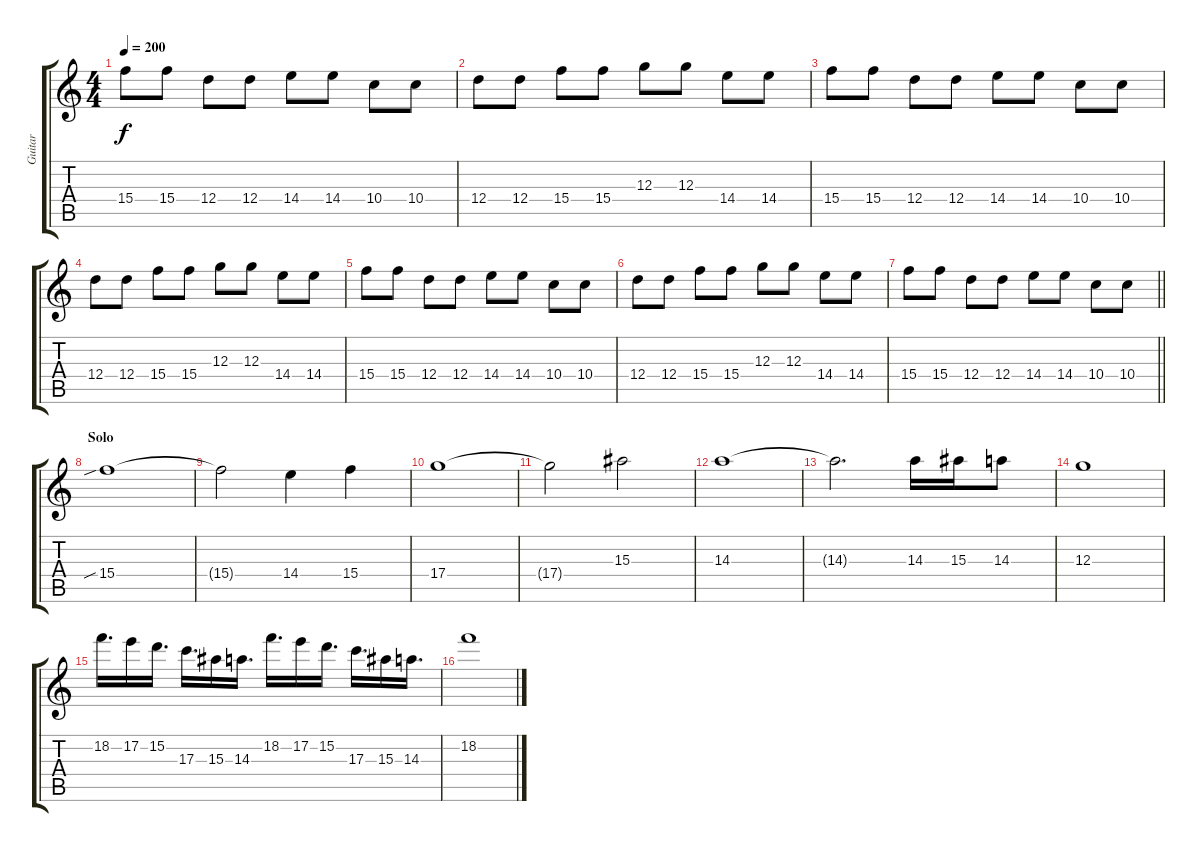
\track ("Guitar" "Guitar") {instrument distortionguitar}
\staff {score tabs}
\tuning (E4 B3 G3 D3 A2 D2) {hide}
\ts (4 4)
\tempo 200
\clef g2
\ks c
15.4.8{dy f} 15.4.8 12.4.8 12.4.8 14.4.8 14.4.8 10.4.8 10.4.8 |
12.4.8 12.4.8 15.4.8 15.4.8 12.3.8 12.3.8 14.4.8 14.4.8 |
15.4.8 15.4.8 12.4.8 12.4.8 14.4.8 14.4.8 10.4.8 10.4.8 |
12.4.8 12.4.8 15.4.8 15.4.8 12.3.8 12.3.8 14.4.8 14.4.8 |
15.4.8 15.4.8 12.4.8 12.4.8 14.4.8 14.4.8 10.4.8 10.4.8 |
12.4.8 12.4.8 15.4.8 15.4.8 12.3.8 12.3.8 14.4.8 14.4.8 |
\barLineRight lightlight
15.4.8 15.4.8 12.4.8 12.4.8 14.4.8 14.4.8 10.4.8 10.4.8 |
\section ("" "Solo")
15.4{sib}.1 |
15.4{t}.2 14.4.4 15.4.4 |
17.4.1 |
17.4{t}.2 15.3.2 |
14.3.1 |
14.3{t}.2{d} 14.3.16 15.3.16 14.3.8 |
12.3.1 |
18.2.16{d} 17.2.16 15.2.16{d} 17.3.16{d} 15.3.16 14.3.16{d} 18.2.16{d} 17.2.16 15.2.16{d} 17.3.16{d} 15.3.16 14.3.16{d} |
18.2.1
